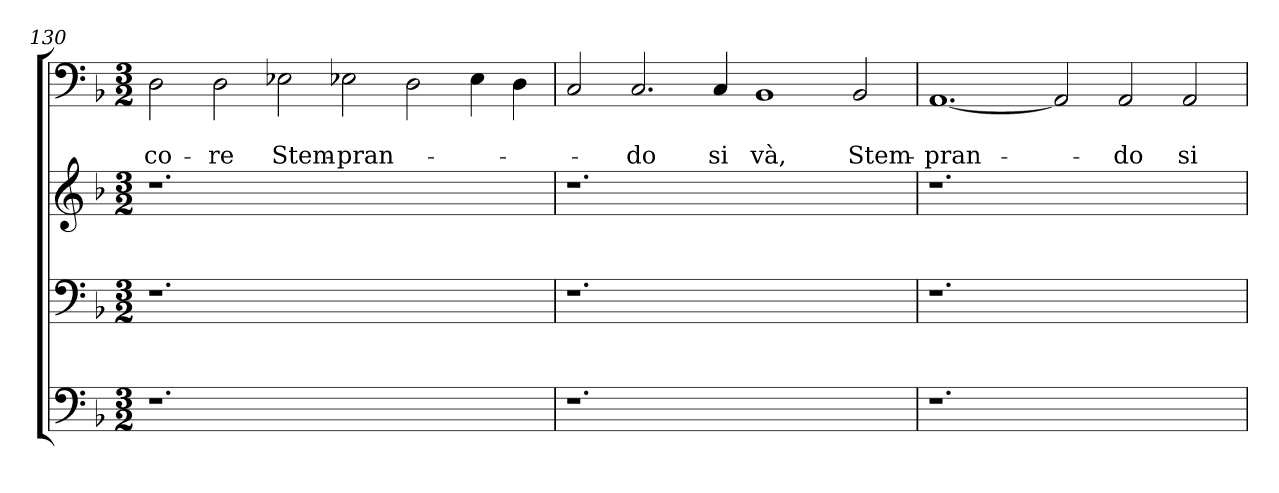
**kern	**kern	**kern	**kern	**text	**text
*part4	*part3	*part2	*part1	*part1	*part1
*staff4	*staff3	*staff2	*staff1	*staff1	*staff1
!!LO:LB:g=z
*clefF4	*clefF4	*clefG2	*clefF4	*	*
*k[b-]	*k[b-]	*k[b-]	*k[b-]	*	*
*F:	*F:	*F:	*F:	*	*
*M3/2	*M3/2	*M3/2	*M3/2	*	*
=130	=130	=130	=130	=130	=130
!	!	!	!	!	!LO:LY:b
1.r	1.r	1.r	2D\	.	co-
!	!	!	!	!	!LO:LY:b
.	.	.	2D\	.	-re
!	!	!	!	!	!LO:LY:b
.	.	.	2E-X\	.	Stem-
!	!	!	!	!	!LO:LY:b
1.ryy	1.ryy	1.ryy	2E-X\	.	-pran-
.	.	.	2D\	.	.
.	.	.	4E-\	.	.
.	.	.	4D\	.	.
=131	=131	=131	=131	=131	=131
1.r	1.r	1.r	2C/	.	.
!	!	!	!	!	!LO:LY:b:rj
.	.	.	2.C/	.	-do
!	!	!	!	!	!LO:LY:b
.	.	.	4C/	.	si
!	!	!	!	!	!LO:LY:b
1.ryy	1.ryy	1.ryy	1BB-	.	và,
!	!	!	!	!	!LO:LY:b
.	.	.	2BB-/	.	Stem-
=132	=132	=132	=132	=132	=132
!	!	!	!	!	!LO:LY:b
1.r	1.r	1.r	[<1.AA	.	-pran-
1.ryy	1.ryy	1.ryy	2AA/]	.	.
!	!	!	!	!	!LO:LY:b:rj
.	.	.	2AA/	.	-do
!	!	!	!	!	!LO:LY:b
.	.	.	2AA/	.	si
=	=	=	=	=	=
*-	*-	*-	*-	*-	*-
